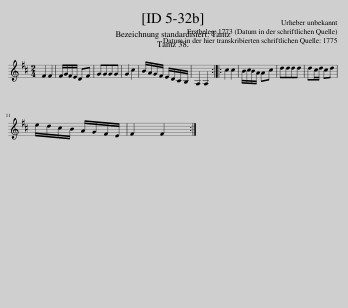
X:1
L:1/8
M:2/4
I:linebreak $
K:D
V:1 treble
V:1
 F2 F2 | F/G/F/E/ DF | GGGG | G2 c2 | B/A/G/F/ E/D/C/B,/ | %5
 A,2 A,2 :: c2 c2 | B/c/B/A/ Ac | dddd | dc/d/ cd |$ %10
 e/d/c/B/ A/G/F/E/ | F2 F2 :| %12
